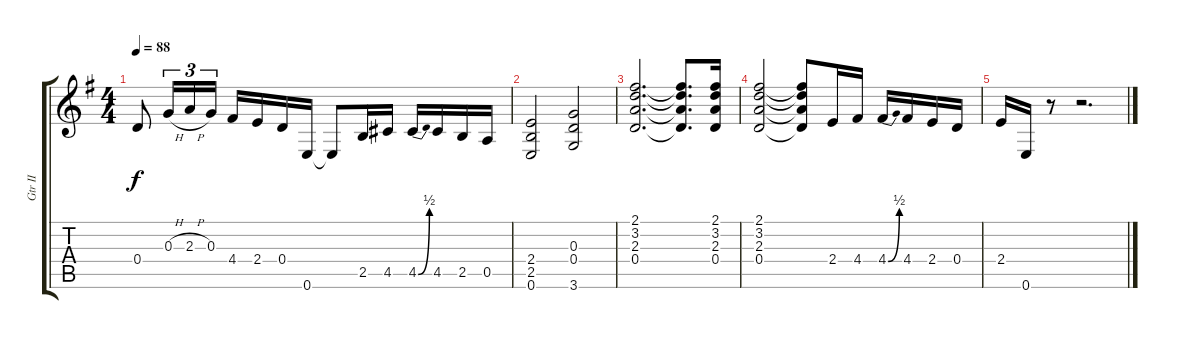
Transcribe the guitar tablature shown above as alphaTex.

\track ("Gtr II" "Gtr II") {instrument overdrivenguitar}
\staff {score tabs}
\tuning (E4 B3 G3 D3 A2 E2) {hide}
\ts (4 4)
\tempo 88
\clef g2
\ks g
0.4.8{dy f} 0.3{h}.16{tu (3 2)} 2.3{h}.16{tu (3 2)} 0.3.16{tu (3 2)} 4.4.16 2.4.16 0.4.16 0.6.16 0.6{t}.8 2.5.16 4.5.16 4.5{be (bend 0 0 60 2)}.16 4.5.16 2.5.16 0.5.16 |
(2.4 2.5 0.6).2 (0.3 0.4 3.6).2 |
(2.1 3.2 2.3 0.4).2{d} (2.1{t} 3.2{t} 2.3{t} 0.4{t}).8{d} (2.1 3.2 2.3 0.4).16 |
(2.1 3.2 2.3 0.4).2 (2.1{t} 3.2{t} 2.3{t} 0.4{t}).8 2.4.16 4.4.16 4.4{be (bend 0 0 60 2)}.16 4.4.16 2.4.16 0.4.16 |
2.4.16 0.6.16 r.8 r.2{d}
